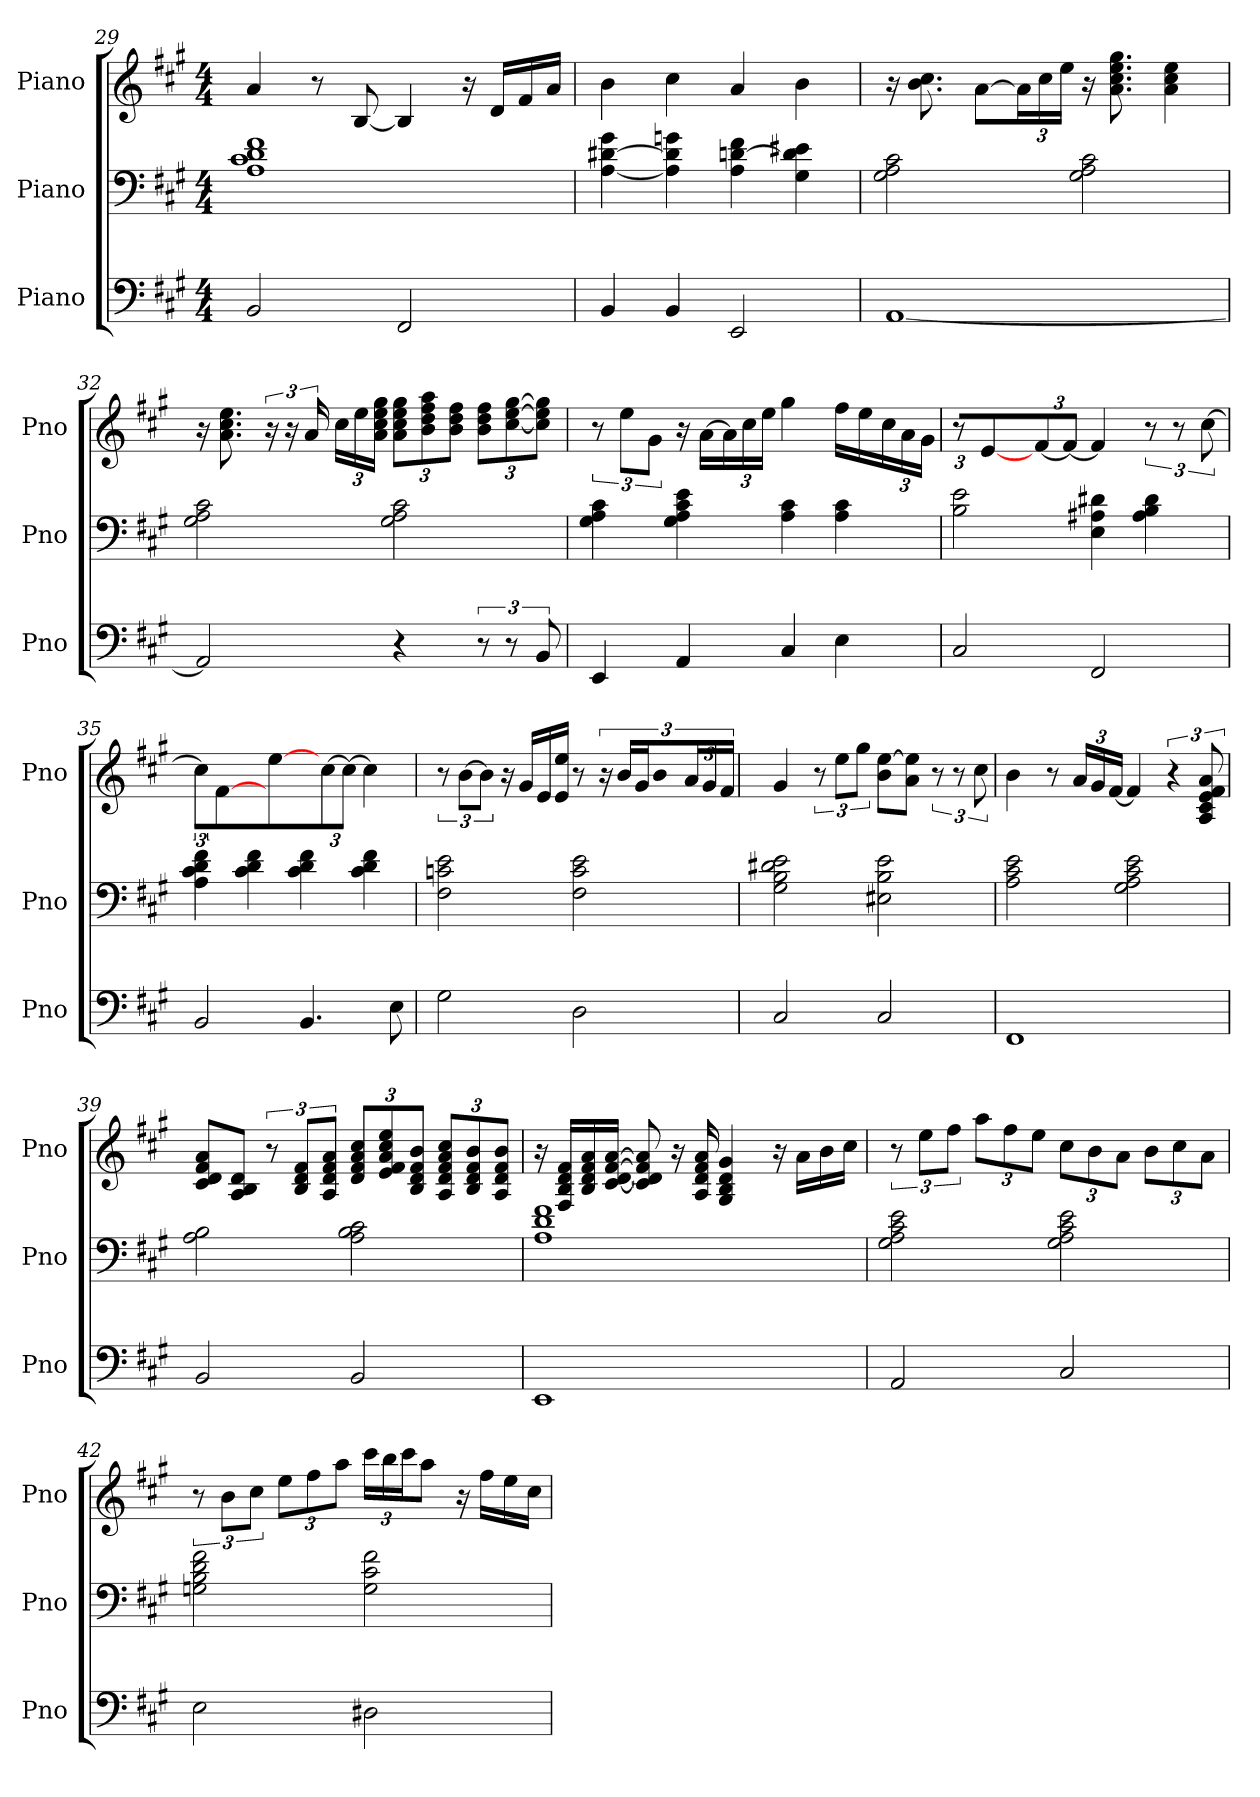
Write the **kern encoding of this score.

**kern	**kern	**kern
*part3	*part2	*part1
*staff3	*staff2	*staff1
*I"Piano	*I"Piano	*I"Piano
*I'Pno	*I'Pno	*I'Pno
!!LO:LB:g=z
*clefF4	*clefF4	*clefG2
*k[f#c#g#]	*k[f#c#g#]	*k[f#c#g#]
*M4/4	*M4/4	*M4/4
=29	=29	=29
2BB/	1A 1c# 1d 1f#	4a/
.	.	8r
.	.	[8B/
2FF#/	.	4B/]
.	.	16r
.	.	16d/LL
.	.	16f#/
.	.	16a/JJ
=30	=30	=30
4BB/	[4A\ [4d#X\ 4g#\	4b\
4BB/	4A\] 4d#\] 4gn\	4cc#\
2EE/	4A\ [4dn\ 4f#\	4a/
.	4G#\ 4d\] 4e#X\	4b\
=31	=31	=31
[1AA	2G#\ 2A\ 2c#\	16r
.	.	8.b\ 8.cc#\
.	.	[8a\L
*	*	*Xbrackettup
.	.	24a\L]
.	.	24cc#\
.	.	24ee\JJ
.	2G#\ 2A\ 2c#\	16r
.	.	8.a\ 8.cc#\ 8.ee\ 8.gg#\
.	.	4a\ 4cc#\ 4ee\
=32	=32	=32
2AA/]	2G#\ 2A\ 2c#\	16r
.	.	8.a\ 8.cc#\ 8.ee\
*	*	*brackettup
.	.	24r
.	.	24r
.	.	24a/
*	*	*Xbrackettup
.	.	24cc#\LL
.	.	24ee\
.	.	24a\ 24cc#\ 24ee\ 24gg#\JJ
4r	2G#\ 2A\ 2c#\	12a\ 12cc#\ 12ee\ 12gg#\L
.	.	12b\ 12dd\ 12ff#\ 12aa\
.	.	12b\ 12dd\ 12ff#\J
12r	.	12b\ 12dd\ 12ff#\L
12r	.	[12cc#\ [12ee\ [12gg#\
12BB/	.	12cc#\] 12ee\] 12gg#\]J
!!LO:PB:g=z
=33	=33	=33
*	*	*brackettup
4EE/	4G#\ 4A\ 4c#\	12r
.	.	12ee\L
.	.	12g#\J
4AA/	4G#\ 4A\ 4c#\ 4e\	16r
.	.	[16a\LL
*	*	*Xbrackettup
.	.	24a\]
.	.	24cc#\
.	.	24ee\JJ
4C#/	4A\ 4c#\	4gg#\
4E\	4A\ 4c#\	16ff#\LL
.	.	16ee\
.	.	24cc#\
.	.	24a\
.	.	24g#\JJ
=34	=34	=34
2C#/	2B\ 2e\	12r
.	.	[4e/
.	.	[12f#/
.	.	12f#/J_
2FF#/	4E\ 4A#X\ 4d#X\	4f#/]
*	*	*brackettup
.	4A#\ 4B\ 4d#\	12r
.	.	12r
.	.	[12cc#\
=35	=35	=35
2BB/	4A\ 4c#\ 4d\ 4f#\	12cc#/L]
.	.	[4f#/
.	4c#\ 4d\ 4f#\	.
.	.	[4ee\
4.BB/	4c#\ 4d\ 4f#\	.
*	*	*Xbrackettup
.	.	[12cc#\
.	.	12cc#\J_
.	4c#\ 4d\ 4f#\	4cc#\]
8E\	.	.
!!LO:LB:g=z
=36	=36	=36
*	*	*brackettup
2G#\	2F#\ 2cn\ 2e\	12r
.	.	[12b\L
.	.	12b\J]
.	.	16r
.	.	16g#/LL
.	.	16e/
.	.	16e/ 16ee/JJ
2D\	2F#\ 2c\ 2e\	8r
.	.	24r
.	.	24b/LL
.	.	24g#/J
.	.	8b/
.	.	24a/L
.	.	24g#/
.	.	24f#/JJ
=37	=37	=37
2C#/	2G#\ 2B\ 2d#X\ 2e\	4g#/
.	.	12r
.	.	12ee\L
.	.	12gg#\J
2C#/	2E#X\ 2B\ 2e\	8b\ [8ee\L
.	.	8a\ 8ee\]J
.	.	12r
.	.	12r
.	.	12cc#\
=38	=38	=38
1FF#	2A\ 2c#\ 2e\	4b\
.	.	8r
*	*	*Xbrackettup
.	.	24a/LL
.	.	24g#/
.	.	[24f#/JJ
.	2G#\ 2A\ 2c#\ 2e\	4f#/]
*	*	*brackettup
.	.	6r
.	.	12A/ 12c#/ 12e/ 12f#/ 12a/
!!LO:LB:g=z
=39	=39	=39
2BB/	2A\ 2B\	8c#/ 8d/ 8f#/ 8a/L
.	.	8A/ 8B/ 8d/J
.	.	12r
.	.	12B/ 12d/ 12f#/L
.	.	12A/ 12d/ 12f#/ 12a/J
*	*	*Xbrackettup
2BB/	2A\ 2B\ 2c#\	12d/ 12f#/ 12a/ 12cc#/L
.	.	12e/ 12f#/ 12a/ 12cc#/ 12ee/
.	.	12B/ 12d/ 12f#/ 12b/J
.	.	12A/ 12d/ 12f#/ 12a/ 12cc#/L
.	.	12B/ 12d/ 12f#/ 12b/
.	.	12A/ 12d/ 12f#/ 12b/J
=40	=40	=40
1EE	1A 1d 1f#	16r
.	.	16F#/ 16B/ 16d/ 16f#/LL
.	.	16B/ 16d/ 16f#/ 16a/
.	.	[16c#/ [16d/ [16f#/ [16a/JJ
.	.	8c#/] 8d/] 8f#/] 8a/]
.	.	16r
.	.	16A/ 16d/ 16f#/ 16a/
.	.	4G#/ 4B/ 4d/ 4g#/
.	.	16r
.	.	16a\LL
.	.	16b\
.	.	16cc#\JJ
=41	=41	=41
*	*	*brackettup
2AA/	2G#\ 2A\ 2c#\ 2e\	12r
.	.	12ee\L
.	.	12ff#\J
*	*	*Xbrackettup
.	.	12aa\L
.	.	12ff#\
.	.	12ee\J
2C#/	2G#\ 2A\ 2c#\ 2e\	12cc#\L
.	.	12b\
.	.	12a\J
.	.	12b\L
.	.	12cc#\
.	.	12a\J
!!LO:LB:g=z
=42	=42	=42
*	*	*brackettup
2E\	2Gn\ 2B\ 2d\ 2f#\	12r
.	.	12b\L
.	.	12cc#\J
*	*	*Xbrackettup
.	.	12ee\L
.	.	12ff#\
.	.	12aa\J
2D#X\	2G\ 2c#\ 2f#\	24ccc#\LL
.	.	24bb\
.	.	24ccc#\J
.	.	8aa\J
.	.	16r
.	.	16ff#\LL
.	.	16ee\
.	.	16cc#\JJ
=	=	=
*-	*-	*-
